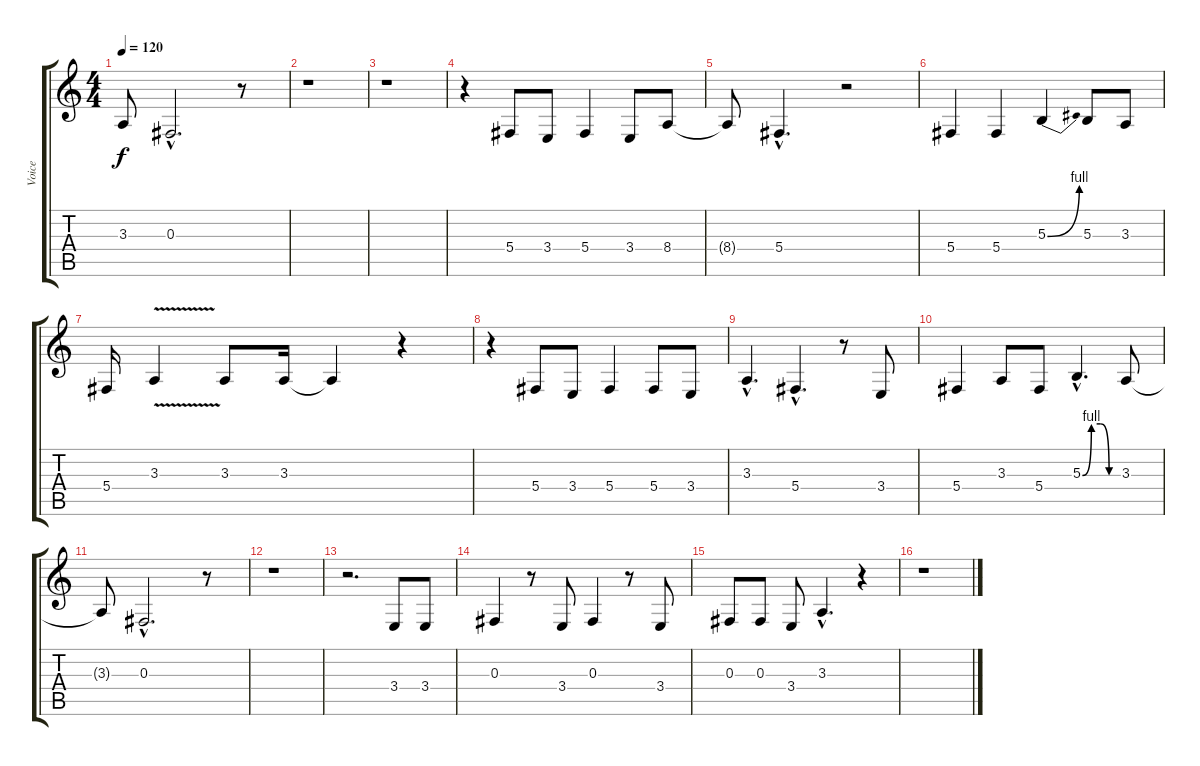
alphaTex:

\track ("Voice" "Voice") {instrument oboe}
\staff {score tabs}
\tuning (Eb4 Bb3 Gb3 Db3 Ab2 Eb2) {hide}
\ts (4 4)
\tempo 120
\clef g2
\ks c
3.3{t}.8{dy f} 0.3{hac}.2{d} r.8 |
r.1 |
r.1 |
r.4 5.4.8 3.4.8 5.4.4 3.4.8 8.4.8 |
8.4{t}.8 5.4{hac}.4{d} r.2 |
5.4.4 5.4.4 5.3{be (bend 0 0 60 4)}.4 5.3.8 3.3.8 |
5.4.16 3.3{v}.4 3.3.8 3.3.16 3.3{t}.4 r.4 |
r.4 5.4.8 3.4.8 5.4.4 5.4.8 3.4.8 |
3.3{hac}.4{d} 5.4{hac}.4{d} r.8 3.4.8 |
5.4.4 3.3.8 5.4.8 5.3{be (custom 0 0 15 4 30 4 45 0 60 0) hac}.4{d} 3.3.8 |
3.3{t}.8 0.3{hac}.2{d} r.8 |
r.1 |
r.2{d} 3.4.8 3.4.8 |
0.3.4 r.8 3.4.8 0.3.4 r.8 3.4.8 |
0.3.8 0.3.8 3.4.8 3.3{hac}.4{d} r.4 |
r.1
